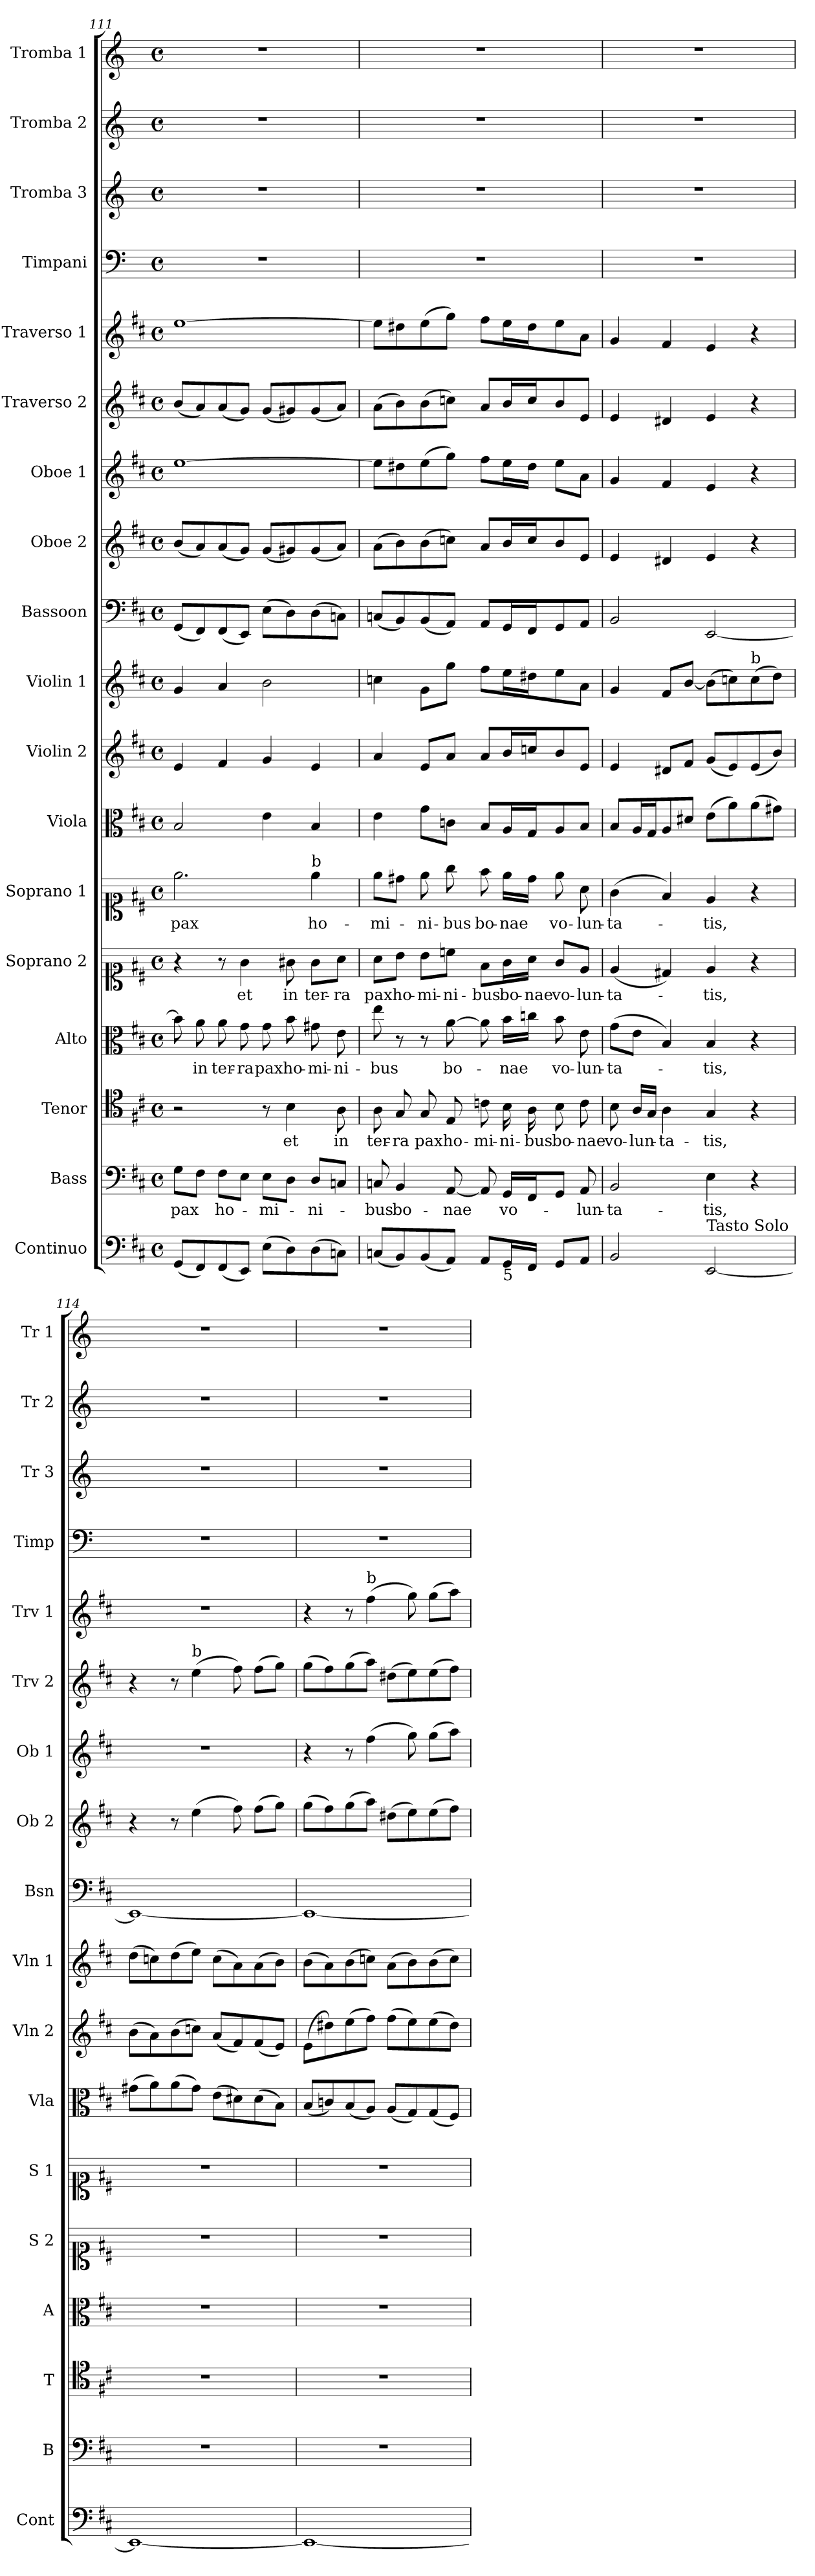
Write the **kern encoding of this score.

**kern	**kern	**text	**kern	**text	**kern	**text	**kern	**text	**kern	**text	**kern	**kern	**kern	**kern	**kern	**kern	**kern	**kern	**kern	**kern	**kern	**kern
*part18	*part17	*part17	*part16	*part16	*part15	*part15	*part14	*part14	*part13	*part13	*part12	*part11	*part10	*part9	*part8	*part7	*part6	*part5	*part4	*part3	*part2	*part1
*staff18	*staff17	*staff17	*staff16	*staff16	*staff15	*staff15	*staff14	*staff14	*staff13	*staff13	*staff12	*staff11	*staff10	*staff9	*staff8	*staff7	*staff6	*staff5	*staff4	*staff3	*staff2	*staff1
*I"Continuo	*I"Bass	*	*I"Tenor	*	*I"Alto	*	*I"Soprano 2	*	*I"Soprano 1	*	*I"Viola	*I"Violin 2	*I"Violin 1	*I"Bassoon	*I"Oboe 2	*I"Oboe 1	*I"Traverso 2	*I"Traverso 1	*I"Timpani	*I"Tromba 3	*I"Tromba 2	*I"Tromba 1
*I'Cont	*I'B	*	*I'T	*	*I'A	*	*I'S 2	*	*I'S 1	*	*I'Vla	*I'Vln 2	*I'Vln 1	*I'Bsn	*I'Ob 2	*I'Ob 1	*I'Trv 2	*I'Trv 1	*I'Timp	*I'Tr 3	*I'Tr 2	*I'Tr 1
!!LO:PB:g=z
*clefF4	*clefF4	*	*clefC4	*	*clefC3	*	*clefC1	*	*clefC1	*	*clefC3	*clefG2	*clefG2	*clefF4	*clefG2	*clefG2	*clefG2	*clefG2	*clefF4	*clefG2	*clefG2	*clefG2
*	*	*	*	*	*	*	*	*	*	*	*	*	*	*	*	*	*	*	*ITrd-1c-2	*ITrd-1c-2	*ITrd-1c-2	*ITrd-1c-2
*k[f#c#]	*k[f#c#]	*	*k[f#c#]	*	*k[f#c#]	*	*k[f#c#]	*	*k[f#c#]	*	*k[f#c#]	*k[f#c#]	*k[f#c#]	*k[f#c#]	*k[f#c#]	*k[f#c#]	*k[f#c#]	*k[f#c#]	*k[f#c#]	*k[f#c#]	*k[f#c#]	*k[f#c#]
*M4/4	*M4/4	*	*M4/4	*	*M4/4	*	*M4/4	*	*M4/4	*	*M4/4	*M4/4	*M4/4	*M4/4	*M4/4	*M4/4	*M4/4	*M4/4	*M4/4	*M4/4	*M4/4	*M4/4
*met(c)	*met(c)	*	*met(c)	*	*met(c)	*	*met(c)	*	*met(c)	*	*met(c)	*met(c)	*met(c)	*met(c)	*met(c)	*met(c)	*met(c)	*met(c)	*met(c)	*met(c)	*met(c)	*met(c)
=111	=111	=111	=111	=111	=111	=111	=111	=111	=111	=111	=111	=111	=111	=111	=111	=111	=111	=111	=111	=111	=111	=111
!	!	!LO:LY:b	!	!	!	!	!	!	!	!LO:LY:b	!	!	!	!	!	!	!	!	!	!	!	!
(8GG/L	8G\L	pax	2r	.	8b\]	.	4r	.	2.ee\	pax	2B/	4e/	4g/	(8GG/L	(8b/L	[1ee	(8b/L	[1ee	1r	1r	1r	1r
!	!	!	!	!	!	!LO:LY:b	!	!	!	!	!	!	!	!	!	!	!	!	!	!	!	!
8FF#/)	8F#\J	.	.	.	8a\	in	.	.	.	.	.	.	.	8FF#/)	8a/)	.	8a/)	.	.	.	.	.
!	!	!LO:LY:b	!	!	!	!LO:LY:b	!	!	!	!	!	!	!	!	!	!	!	!	!	!	!	!
(8FF#/	8F#\L	ho-	.	.	8a\	ter-	8r	.	.	.	.	4f#/	4a/	(8FF#/	(8a/	.	(8a/	.	.	.	.	.
!	!	!	!	!	!	!LO:LY:b	!	!LO:LY:b	!	!	!	!	!	!	!	!	!	!	!	!	!	!
8EE/J)	8E\J	.	.	.	8g\	-ra	4g\	et	.	.	.	.	.	8EE/J)	8g/J)	.	8g/J)	.	.	.	.	.
!	!	!LO:LY:b	!	!	!	!LO:LY:b	!	!	!	!	!	!	!	!	!	!	!	!	!	!	!	!
(8E\L	8E\L	-mi-	8r	.	8g\	pax	.	.	.	.	4e\	4g/	2b\	(8E\L	(8g/L	.	(8g/L	.	.	.	.	.
!	!	!	!	!LO:LY:b	!	!LO:LY:b	!	!LO:LY:b	!	!	!	!	!	!	!	!	!	!	!	!	!	!
8D\)	8D\J	.	4B\	et	8b\	ho-	8g#X\	in	.	.	.	.	.	8D\)	8g#X/)	.	8g#X/)	.	.	.	.	.
!	!	!	!	!	!	!	!	!	!LO:TX:a:t=b	!	!	!	!	!	!	!	!	!	!	!	!	!
!	!	!LO:LY:b	!	!	!	!LO:LY:b	!	!LO:LY:b	!	!LO:LY:b	!	!	!	!	!	!	!	!	!	!	!	!
(8D\	8D/L	-ni-	.	.	8g#X\	-mi-	8g#\L	ter-	4ee\	ho-	4B/	4e/	.	(8D\	(8g#/	.	(8g#/	.	.	.	.	.
!	!	!	!	!LO:LY:b	!	!LO:LY:b	!	!LO:LY:b	!	!	!	!	!	!	!	!	!	!	!	!	!	!
8Cn\J)	8Cn/J	.	8A\	in	8e\	-ni-	8a\J	-ra	.	.	.	.	.	8Cn\J)	8a/J)	.	8a/J)	.	.	.	.	.
=112	=112	=112	=112	=112	=112	=112	=112	=112	=112	=112	=112	=112	=112	=112	=112	=112	=112	=112	=112	=112	=112	=112
!	!	!LO:LY:b	!	!LO:LY:b	!	!LO:LY:b	!	!LO:LY:b	!	!LO:LY:b	!	!	!	!	!	!	!	!	!	!	!	!
(8Cn/L	8Cn/	-bus	8A\	ter-	8ee\	-bus	8a\L	pax	8ee\L	-mi-	4e\	4a/	4ccn\	(8Cn/L	(8a\L	8ee\L]	(8a\L	8ee\L]	1r	1r	1r	1r
!	!	!LO:LY:b	!	!LO:LY:b	!	!	!	!LO:LY:b	!	!	!	!	!	!	!	!	!	!	!	!	!	!
8BB/)	4BB/	bo-	8G/	-ra	8r	.	8b\J	ho-	8dd#X\J	.	.	.	.	8BB/)	8b\)	8dd#X\	8b\)	8dd#X\	.	.	.	.
!	!	!	!	!LO:LY:b	!	!	!	!LO:LY:b	!	!LO:LY:b	!	!	!	!	!	!	!	!	!	!	!	!
(8BB/	.	.	8G/	pax	8r	.	8b\L	-mi-	8ee\	-ni-	8g\L	8e/L	8g\L	(8BB/	(8b\	(8ee\	(8b\	(8ee\	.	.	.	.
!	!	!LO:LY:b	!	!LO:LY:b	!	!LO:LY:b	!	!LO:LY:b	!	!LO:LY:b	!	!	!	!	!	!	!	!	!	!	!	!
8AA/J)	[8AA/	-nae	8E/	ho-	[8a\	bo-	8ccn\J	-ni-	8gg\	-bus	8cn\J	8a/J	8gg\J	8AA/J)	8ccn\J)	8gg\J)	8ccn\J)	8gg\J)	.	.	.	.
!	!	!	!	!LO:LY:b	!	!	!	!LO:LY:b	!	!LO:LY:b	!	!	!	!	!	!	!	!	!	!	!	!
8AA/L	8AA/]	.	8cn\	-mi-	8a\]	.	8f#\L	-bus	8ff#\	bo-	8B/L	8a/L	8ff#\L	8AA/L	8a/L	8ff#\L	8a/L	8ff#\L	.	.	.	.
!LO:TX:b:t=5	!	!	!	!	!	!	!	!	!	!	!	!	!	!	!	!	!	!	!	!	!	!
!	!	!LO:LY:b	!	!LO:LY:b	!	!LO:LY:b	!	!LO:LY:b	!	!LO:LY:b	!	!	!	!	!	!	!	!	!	!	!	!
16GG/L	16GG/LL	vo-	16B\	-ni-	16b\LL	-nae	16g\L	bo-	16ee\LL	-nae	16A/L	16b/L	16ee\L	16GG/L	16b/L	16ee\L	16b/L	16ee\L	.	.	.	.
!	!	!	!	!LO:LY:b	!	!	!	!LO:LY:b	!	!	!	!	!	!	!	!	!	!	!	!	!	!
16FF#/JJ	16FF#/J	.	16A\	-bus	16ccn\JJ	.	16a\JJ	-nae	16dd#\JJ	.	16G/J	16ccn/J	16dd#X\J	16FF#/J	16cc/J	16dd#\JJ	16cc/J	16dd#\J	.	.	.	.
!	!	!	!	!LO:LY:b	!	!LO:LY:b	!	!LO:LY:b	!	!LO:LY:b	!	!	!	!	!	!	!	!	!	!	!	!
8GG/L	8GG/J	.	8B\	bo-	8b\	vo-	8g/L	vo-	8ee\	vo-	8A/	8b/	8ee\	8GG/	8b/	8ee\L	8b/	8ee\	.	.	.	.
!	!	!LO:LY:b	!	!LO:LY:b	!	!LO:LY:b	!	!LO:LY:b	!	!LO:LY:b	!	!	!	!	!	!	!	!	!	!	!	!
8AA/J	8AA/	-lun-	8c\	-nae	8e\	-lun-	8e/J	-lun-	8a\	-lun-	8B/J	8e/J	8a\J	8AA/J	8e/J	8a\J	8e/J	8a\J	.	.	.	.
=113	=113	=113	=113	=113	=113	=113	=113	=113	=113	=113	=113	=113	=113	=113	=113	=113	=113	=113	=113	=113	=113	=113
!	!	!LO:LY:b	!	!LO:LY:b	!	!LO:LY:b	!	!LO:LY:b	!	!LO:LY:b	!	!	!	!	!	!	!	!	!	!	!	!
2BB/	2BB/	-ta-	8B\	vo-	(8g\L	-ta-	(4e/	-ta-	(4g\	-ta-	8B/L	4e/	4g/	2BB/	4e/	4g/	4e/	4g/	1r	1r	1r	1r
!	!	!	!	!LO:LY:b	!	!	!	!	!	!	!	!	!	!	!	!	!	!	!	!	!	!
.	.	.	16A/LL	-lun-	8e\J	.	.	.	.	.	16A/L	.	.	.	.	.	.	.	.	.	.	.
.	.	.	16G/JJ	.	.	.	.	.	.	.	16G/J	.	.	.	.	.	.	.	.	.	.	.
!	!	!	!	!LO:LY:b	!	!	!	!	!	!	!	!	!	!	!	!	!	!	!	!	!	!
.	.	.	4A\	ta-	4B/)	.	4d#X/)	.	4f#/)	.	8A/	8d#X/L	8f#/L	.	4d#X/	4f#/	4d#X/	4f#/	.	.	.	.
.	.	.	.	.	.	.	.	.	.	.	8d#X/J	8f#/J	[8b/J	.	.	.	.	.	.	.	.	.
!LO:TX:a:t=Tasto Solo	!	!	!	!	!	!	!	!	!	!	!	!	!	!	!	!	!	!	!	!	!	!
!	!	!LO:LY:b	!	!LO:LY:b	!	!LO:LY:b	!	!LO:LY:b	!	!LO:LY:b	!	!	!	!	!	!	!	!	!	!	!	!
[2EE/	4E\	-tis,	4G/	-tis,	4B/	-tis,	4e/	-tis,	4e/	-tis,	(8e\L	(8g/L	(8b\L]	[2EE/	4e/	4e/	4e/	4e/	.	.	.	.
.	.	.	.	.	.	.	.	.	.	.	8a\)	8e/)	8ccn\)	.	.	.	.	.	.	.	.	.
!	!	!	!	!	!	!	!	!	!	!	!	!	!LO:TX:a:t=b	!	!	!	!	!	!	!	!	!
.	4r	.	4r	.	4r	.	4r	.	4r	.	(8a\	(8e/	(8cc\	.	4r	4r	4r	4r	.	.	.	.
.	.	.	.	.	.	.	.	.	.	.	8g#X\J)	8b/J)	8dd\J)	.	.	.	.	.	.	.	.	.
=114	=114	=114	=114	=114	=114	=114	=114	=114	=114	=114	=114	=114	=114	=114	=114	=114	=114	=114	=114	=114	=114	=114
1EE_	1r	.	1r	.	1r	.	1r	.	1r	.	(8g#X\L	(8b\L	(8dd\L	1EE_	4r	1r	4r	1r	1r	1r	1r	1r
.	.	.	.	.	.	.	.	.	.	.	8a\)	8a\)	8ccn\)	.	.	.	.	.	.	.	.	.
.	.	.	.	.	.	.	.	.	.	.	(8a\	(8b\	(8dd\	.	8r	.	8r	.	.	.	.	.
!	!	!	!	!	!	!	!	!	!	!	!	!	!	!	!	!	!LO:TX:a:t=b	!	!	!	!	!
.	.	.	.	.	.	.	.	.	.	.	8g#\J)	8ccn\J)	8ee\J)	.	(4ee\	.	(4ee\	.	.	.	.	.
.	.	.	.	.	.	.	.	.	.	.	(8e\L	(8a/L	(8cc\L	.	.	.	.	.	.	.	.	.
.	.	.	.	.	.	.	.	.	.	.	8d#X\)	8f#/)	8a\)	.	8ff#\)	.	8ff#\)	.	.	.	.	.
.	.	.	.	.	.	.	.	.	.	.	(8d#\	(8f#/	(8a\	.	(8ff#\L	.	(8ff#\L	.	.	.	.	.
.	.	.	.	.	.	.	.	.	.	.	8B\J)	8e/J)	8b\J)	.	8gg\J)	.	8gg\J)	.	.	.	.	.
!!LO:PB:g=z
=115	=115	=115	=115	=115	=115	=115	=115	=115	=115	=115	=115	=115	=115	=115	=115	=115	=115	=115	=115	=115	=115	=115
1EE_	1r	.	1r	.	1r	.	1r	.	1r	.	(8B/L	(8e\L	(8b\L	1EE_	(8gg\L	4r	(8gg\L	4r	1r	1r	1r	1r
.	.	.	.	.	.	.	.	.	.	.	8cn/)	8dd#X\)	8a\)	.	8ff#\)	.	8ff#\)	.	.	.	.	.
.	.	.	.	.	.	.	.	.	.	.	(8B/	(8ee\	(8b\	.	(8gg\	8r	(8gg\	8r	.	.	.	.
!	!	!	!	!	!	!	!	!	!	!	!	!	!	!	!	!	!	!LO:TX:a:t=b	!	!	!	!
.	.	.	.	.	.	.	.	.	.	.	8A/J)	8ff#\J)	8ccn\J)	.	8aa\J)	(4ff#\	8aa\J)	(4ff#\	.	.	.	.
.	.	.	.	.	.	.	.	.	.	.	(8A/L	(8ff#\L	(8a\L	.	(8dd#X\L	.	(8dd#X\L	.	.	.	.	.
.	.	.	.	.	.	.	.	.	.	.	8G/)	8ee\)	8b\)	.	8ee\)	8gg\)	8ee\)	8gg\)	.	.	.	.
.	.	.	.	.	.	.	.	.	.	.	(8G/	(8ee\	(8b\	.	(8ee\	(8gg\L	(8ee\	(8gg\L	.	.	.	.
.	.	.	.	.	.	.	.	.	.	.	8F#/J)	8dd#\J)	8cc\J)	.	8ff#\J)	8aa\J)	8ff#\J)	8aa\J)	.	.	.	.
=	=	=	=	=	=	=	=	=	=	=	=	=	=	=	=	=	=	=	=	=	=	=
*-	*-	*-	*-	*-	*-	*-	*-	*-	*-	*-	*-	*-	*-	*-	*-	*-	*-	*-	*-	*-	*-	*-
